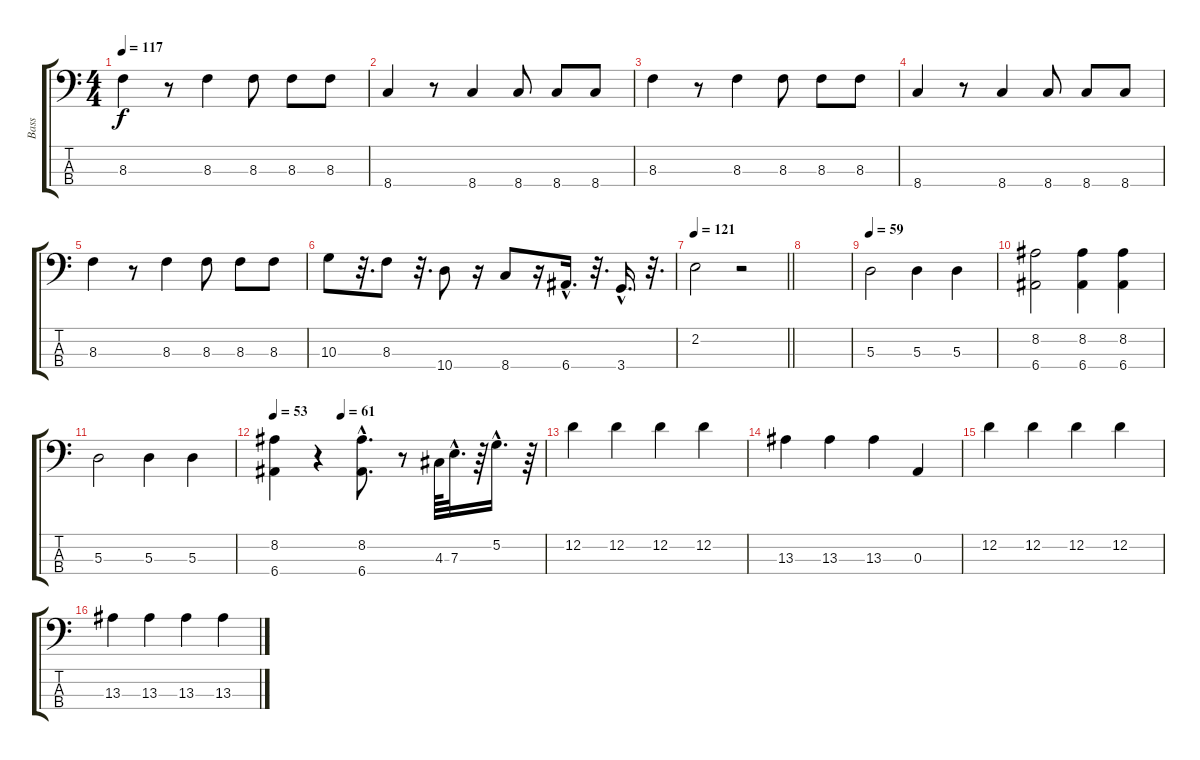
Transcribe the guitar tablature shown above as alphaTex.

\track ("Bass" "Bass") {instrument electricbassfinger}
\staff {score tabs}
\tuning (G2 D2 A1 E1) {hide}
\ts (4 4)
\tempo 117
\clef f4
\ks c
8.3.4{dy f} r.8 8.3.4 8.3.8 8.3.8 8.3.8 |
8.4.4 r.8 8.4.4 8.4.8 8.4.8 8.4.8 |
8.3.4 r.8 8.3.4 8.3.8 8.3.8 8.3.8 |
8.4.4 r.8 8.4.4 8.4.8 8.4.8 8.4.8 |
8.3.4 r.8 8.3.4 8.3.8 8.3.8 8.3.8 |
10.3.8 r.32{d} 8.3.8 r.32{d} 10.4.8 r.16 8.4.8 r.16 6.4{hac}.16{d} r.32{d} 3.4{hac}.16{d} r.32{d} |
\tempo 121
\barLineRight lightlight
2.2.2 r.2 |
|
\tempo 59
5.3.2 5.3.4 5.3.4 |
(8.2 6.4).2 (8.2 6.4).4 (8.2 6.4).4 |
5.3.2 5.3.4 5.3.4 |
\tempo 60
\tempo (61 0.25)
\tempo 53
(8.2 6.4).4 r.4 (8.2{hac} 6.4{hac}).8{d} r.8 4.3.64 7.3{hac}.32{d} r.64 5.2{hac}.16{d} r.64 |
12.2.4 12.2.4 12.2.4 12.2.4 |
13.3.4 13.3.4 13.3.4 0.3.4 |
12.2.4 12.2.4 12.2.4 12.2.4 |
13.3.4 13.3.4 13.3.4 13.3.4
